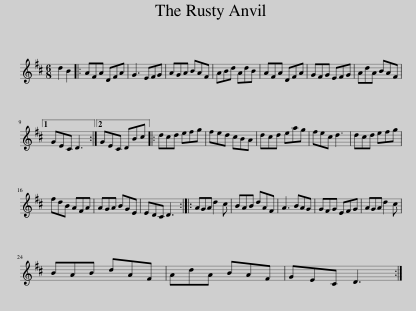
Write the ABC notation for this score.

X:1
L:1/8
M:6/8
I:linebreak $
K:D
V:1 treble
V:1
 d2 B2 |: AFA DFA | G3 EFG | AGA BAF | ABd AdB | %5
 AFA DFA | GFG EFG | AdA BAF |1$ GEC D3 :|2 GEC DBc |: %10
 dcd efg | fed cBA | dcd eag | fec d3 | dcd efg |$ %15
 fdB AFA | AGA BGE | EDC D3 :: AGA d2 c | BAB dAF | %20
 A3 BAG | GFG EFG | AGA d2 c |$ BAB dAF | AdA BAF | %25
 GEC D3 :| %26
